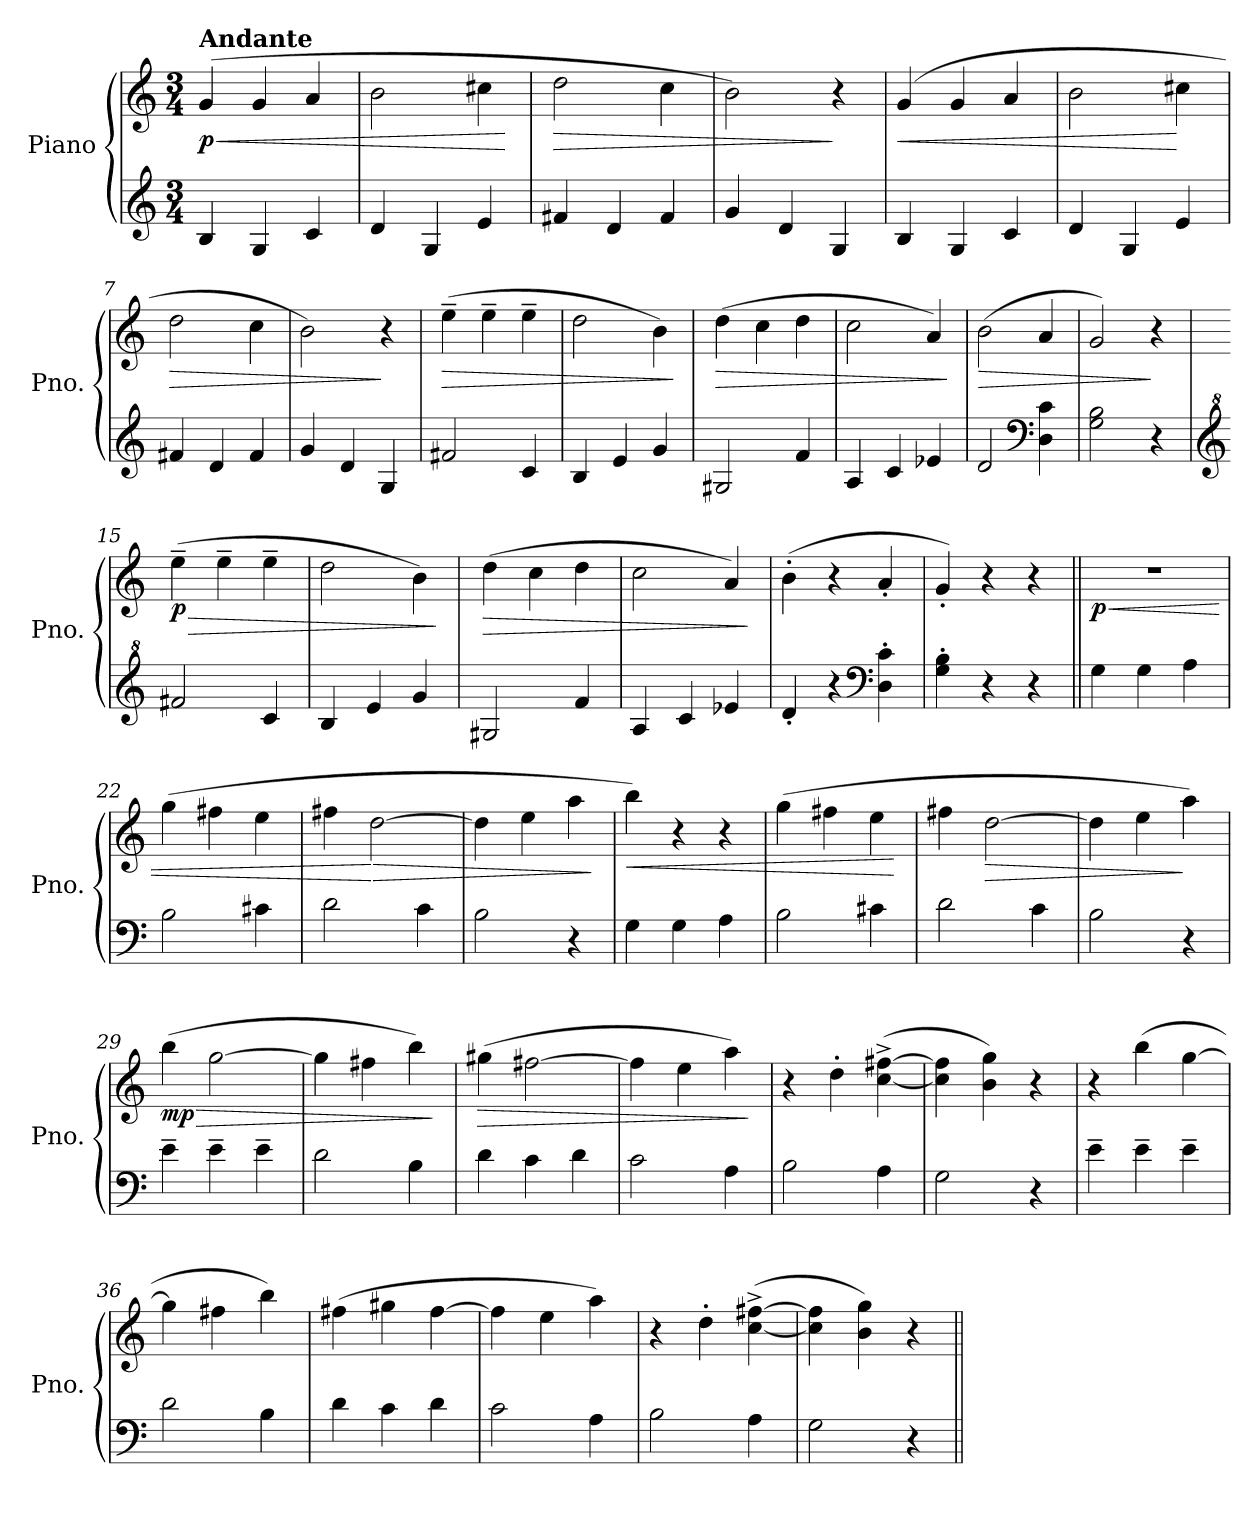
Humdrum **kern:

**kern	**kern	**dynam
*part1	*part1	*part1
*staff2	*staff1	*staff1/2
*I"Piano	*	*
*I'Pno.	*	*
*clefG2	*clefG2	*
*k[]	*k[]	*
*M3/4	*M3/4	*
=1	=1	=1
!	!LO:TX:a:B:t=Andante	!
!	!	!LO:HP:b
!	!	!LO:DY:n=1:b
4B/	(>4g/	< p
4G/	4g/	.
4c/	4a/	.
=2	=2	=2
4d/	2b\	.
4G/	.	.
4e/	4cc#X\	.
.	.	[
=3	=3	=3
!	!	!LO:HP:b
4f#X/	2dd\	>
4d/	.	.
4f#/	4cc\	.
=4	=4	=4
4g/	2b\)	.
4d/	.	.
4G/	4r	]
=5	=5	=5
!	!	!LO:HP:b
4B/	(>4g/	<
4G/	4g/	.
4c/	4a/	.
=6	=6	=6
4d/	2b\	.
4G/	.	.
4e/	4cc#X\	[
=7	=7	=7
!	!	!LO:HP:b
4f#X/	2dd\	>
4d/	.	.
4f#/	4cc\	.
=8	=8	=8
4g/	2b\)	.
4d/	.	.
4G/	4r	]
!!LO:LB:g=z
=9	=9	=9
!	!	!LO:HP:b
2f#X/	(>4ee~\	>
.	4ee~\	.
4c/	4ee~\	.
=10	=10	=10
4B/	2dd\	.
4e/	.	.
4g/	4b\)	.
.	.	]
=11	=11	=11
!	!	!LO:HP:b
2G#X/	(>4dd\	>
.	4cc\	.
4f/	4dd\	.
=12	=12	=12
4A/	2cc\	.
4c/	.	.
4e-X/	4a/)	.
.	.	]
=13	=13	=13
!	!	!LO:HP:b
2d/	(>2b\	>
*clefF4	*	*
4D\ 4c\	4a/	.
=14	=14	=14
2G\ 2B\	2g/)	.
4r	4r	]
=15	=15	=15
*clefG^2	*	*
!	!	!LO:HP:b
!	!	!LO:DY:n=1:b
2ff#X/	(>4ee~\	> p
.	4ee~\	.
4cc/	4ee~\	.
=16	=16	=16
4b/	2dd\	.
4ee/	.	.
4gg/	4b\)	.
.	.	]
!!LO:LB:g=z
=17	=17	=17
!	!	!LO:HP:b
2g#X/	(>4dd\	>
.	4cc\	.
4ff/	4dd\	.
=18	=18	=18
4a/	2cc\	.
4cc/	.	.
4ee-X/	4a/)	.
.	.	]
=19	=19	=19
4dd'/	(>4b'\	.
4r	4r	.
*clefF4	*	*
4D\' 4c\'	4a'/	.
=20	=20	=20
4G\' 4B\'	4g'/)	.
4r	4r	.
4r	4r	.
=21||	=21||	=21||
!	!	!LO:HP:b
!	!	!LO:DY:n=1:b
4G\	2.r	< p
4G\	.	.
4A\	.	.
=22	=22	=22
2B\	(>4gg\	.
.	4ff#X\	.
4c#X\	4ee\	.
=23	=23	=23
2d\	4ff#X\	.
!	!	!LO:HP:n=1:b
.	[2dd\	[ >
4c\	.	.
=24	=24	=24
2B\	4dd\]	.
.	4ee\	.
4r	4aa\	.
.	.	]
!!LO:LB:g=z
=25	=25	=25
!	!	!LO:HP:b
4G\	4bb\)	<
4G\	4r	.
4A\	4r	.
=26	=26	=26
2B\	(>4gg\	.
.	4ff#X\	.
4c#X\	4ee\	.
.	.	[
=27	=27	=27
2d\	4ff#X\	.
!	!	!LO:HP:b
.	[2dd\	>
4c\	.	.
=28	=28	=28
2B\	4dd\]	.
.	4ee\	.
4r	4aa\)	]
=29	=29	=29
!	!	!LO:HP:b
!	!	!LO:DY:n=1:b
4e~\	(>4bb\	> mp
4e~\	[2gg\	.
4e~\	.	.
=30	=30	=30
2d\	4gg\]	.
.	4ff#X\	.
4B\	4bb\)	.
.	.	]
=31	=31	=31
!	!	!LO:HP:b
4d\	(>4gg#X\	>
4c\	[2ff#X\	.
4d\	.	.
=32	=32	=32
2c\	4ff#\]	.
.	4ee\	.
4A\	4aa\)	.
.	.	]
!!LO:LB:g=z
=33	=33	=33
2B\	4r	.
.	4dd'\	.
4A\	(>[4cc\^ [4ff#X\^	.
=34	=34	=34
2G\	4cc\] 4ff#\]	.
.	4b\ 4gg\)	.
4r	4r	.
=35	=35	=35
4e~\	4r	.
4e~\	(>4bb\	.
4e~\	[4gg\	.
=36	=36	=36
2d\	4gg\]	.
.	4ff#X\	.
4B\	4bb\)	.
=37	=37	=37
4d\	(>4ff#X\	.
4c\	4gg#X\	.
4d\	[4ff#\	.
=38	=38	=38
2c\	4ff#\]	.
.	4ee\	.
4A\	4aa\)	.
=39	=39	=39
2B\	4r	.
.	4dd'\	.
4A\	(>[4cc\^ [4ff#X\^	.
=40	=40	=40
2G\	4cc\] 4ff#\]	.
.	4b\ 4gg\)	.
4r	4r	.
=||	=||	=||
*-	*-	*-
